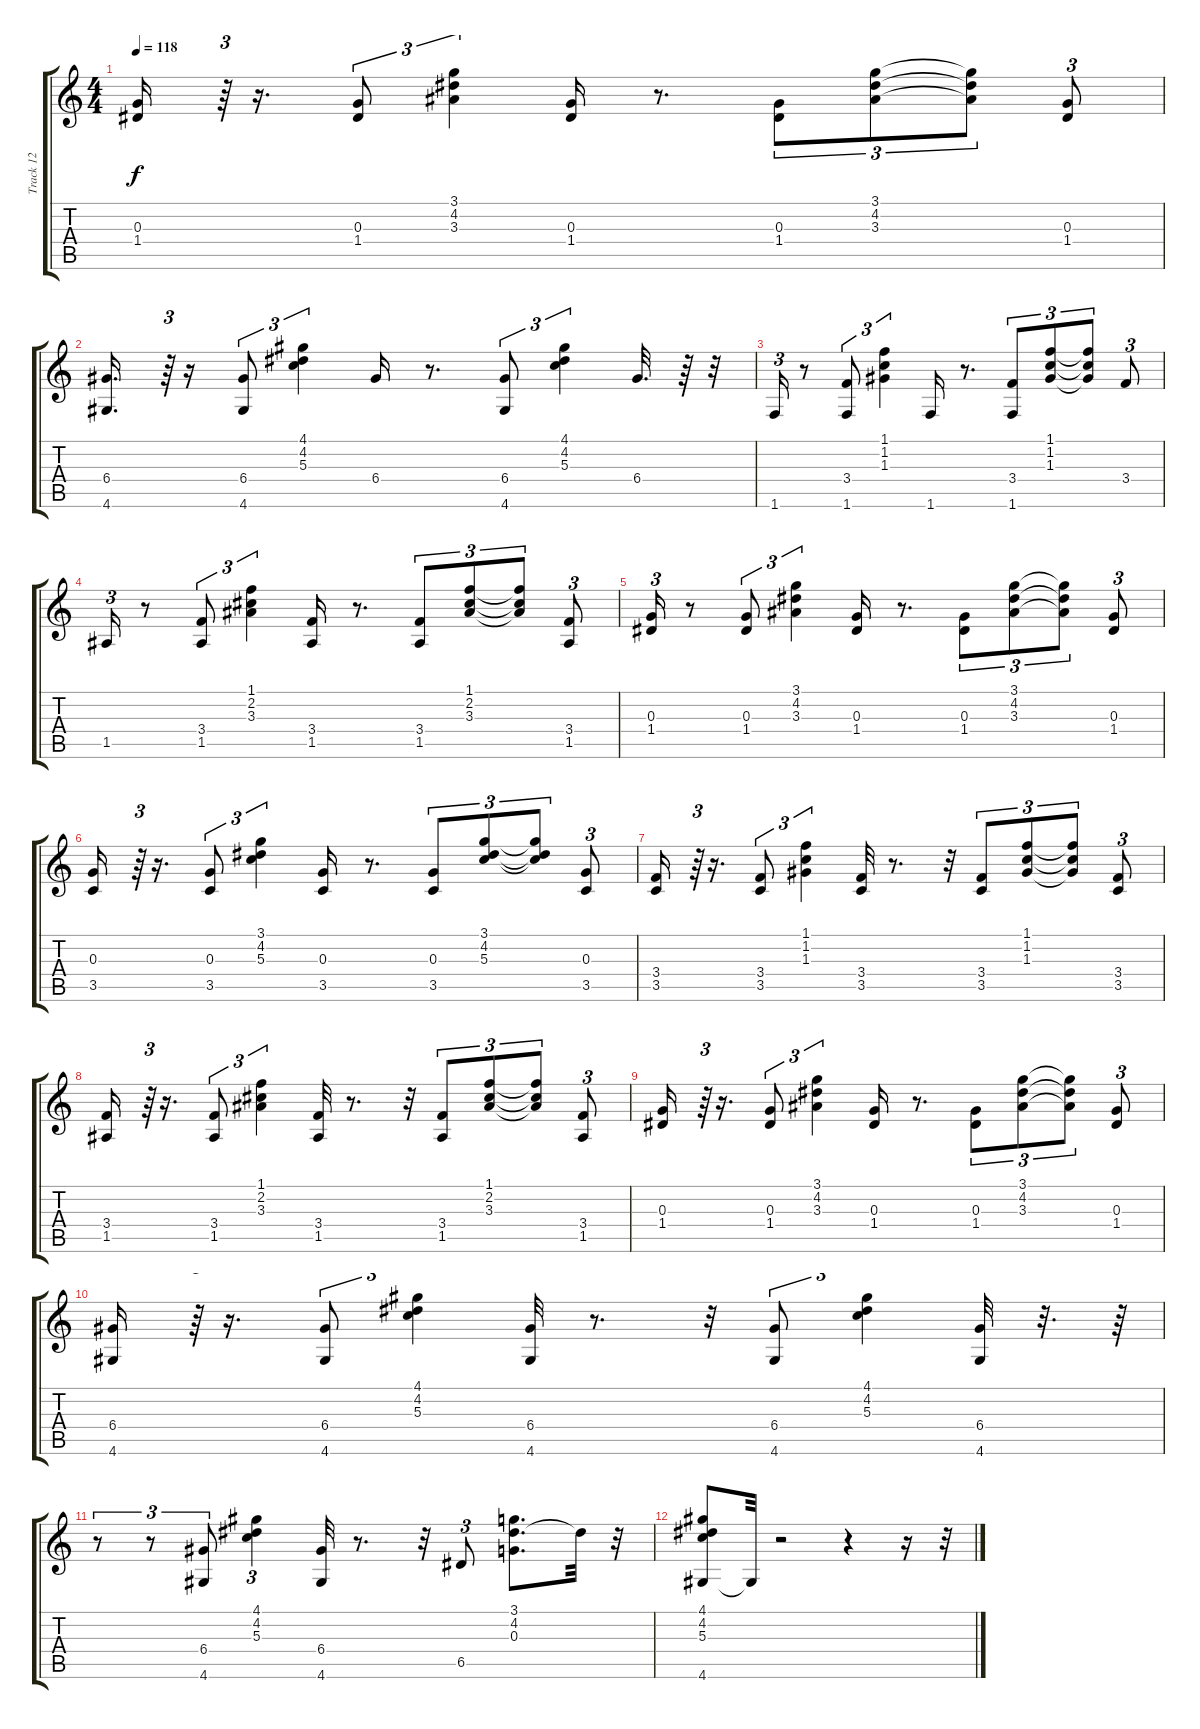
\track ("Track 12" "Track 12") {instrument acousticguitarsteel}
\staff {score tabs}
\tuning (E4 B3 G3 D3 A2 E2) {hide}
\ts (4 4)
\tempo 118
\clef g2
\ks c
(0.3 1.4).16{dy f} r.64{tu (3 2)} r.16{d} (0.3 1.4).8{tu (3 2)} (3.1 4.2 3.3).4{tu (3 2)} (0.3 1.4).16 r.8{d} (0.3 1.4).8{tu (3 2)} (3.1 4.2 3.3).8{tu (3 2)} (3.1{t} 4.2{t} 3.3{t}).8{tu (3 2)} (0.3 1.4).8{tu (3 2)} |
(6.4 4.6).16{d} r.64{tu (3 2)} r.16 (6.4 4.6).8{tu (3 2)} (4.1 4.2 5.3).4{tu (3 2)} 6.4.16 r.8{d} (6.4 4.6).8{tu (3 2)} (4.1 4.2 5.3).4{tu (3 2)} 6.4.32{d} r.64 r.32 |
1.6.16{tu (3 2)} r.8 (3.4 1.6).8{tu (3 2)} (1.1 1.2 1.3).4{tu (3 2)} 1.6.16 r.8{d} (3.4 1.6).8{tu (3 2)} (1.1 1.2 1.3).8{tu (3 2)} (1.1{t} 1.2{t} 1.3{t}).8{tu (3 2)} 3.4.8{tu (3 2)} |
1.5.16{tu (3 2)} r.8 (3.4 1.5).8{tu (3 2)} (1.1 2.2 3.3).4{tu (3 2)} (3.4 1.5).16 r.8{d} (3.4 1.5).8{tu (3 2)} (1.1 2.2 3.3).8{tu (3 2)} (1.1{t} 2.2{t} 3.3{t}).8{tu (3 2)} (3.4 1.5).8{tu (3 2)} |
(0.3 1.4).16{tu (3 2)} r.8 (0.3 1.4).8{tu (3 2)} (3.1 4.2 3.3).4{tu (3 2)} (0.3 1.4).16 r.8{d} (0.3 1.4).8{tu (3 2)} (3.1 4.2 3.3).8{tu (3 2)} (3.1{t} 4.2{t} 3.3{t}).8{tu (3 2)} (0.3 1.4).8{tu (3 2)} |
(0.3 3.5).16 r.64{tu (3 2)} r.16{d} (0.3 3.5).8{tu (3 2)} (3.1 4.2 5.3).4{tu (3 2)} (0.3 3.5).16 r.8{d} (0.3 3.5).8{tu (3 2)} (3.1 4.2 5.3).8{tu (3 2)} (3.1{t} 4.2{t} 5.3{t}).8{tu (3 2)} (0.3 3.5).8{tu (3 2)} |
(3.4 3.5).16 r.64{tu (3 2)} r.16{d} (3.4 3.5).8{tu (3 2)} (1.1 1.2 1.3).4{tu (3 2)} (3.4 3.5).32 r.8{d} r.32 (3.4 3.5).8{tu (3 2)} (1.1 1.2 1.3).8{tu (3 2)} (1.1{t} 1.2{t} 1.3{t}).8{tu (3 2)} (3.4 3.5).8{tu (3 2)} |
(3.4 1.5).16 r.64{tu (3 2)} r.16{d} (3.4 1.5).8{tu (3 2)} (1.1 2.2 3.3).4{tu (3 2)} (3.4 1.5).32 r.8{d} r.32 (3.4 1.5).8{tu (3 2)} (1.1 2.2 3.3).8{tu (3 2)} (1.1{t} 2.2{t} 3.3{t}).8{tu (3 2)} (3.4 1.5).8{tu (3 2)} |
(0.3 1.4).16 r.64{tu (3 2)} r.16{d} (0.3 1.4).8{tu (3 2)} (3.1 4.2 3.3).4{tu (3 2)} (0.3 1.4).16 r.8{d} (0.3 1.4).8{tu (3 2)} (3.1 4.2 3.3).8{tu (3 2)} (3.1{t} 4.2{t} 3.3{t}).8{tu (3 2)} (0.3 1.4).8{tu (3 2)} |
(6.4 4.6).16 r.64{tu (3 2)} r.16{d} (6.4 4.6).8{tu (3 2)} (4.1 4.2 5.3).4{tu (3 2)} (6.4 4.6).32 r.8{d} r.32 (6.4 4.6).8{tu (3 2)} (4.1 4.2 5.3).4{tu (3 2)} (6.4 4.6).32 r.32{d} r.64 |
r.8{tu (3 2)} r.8{tu (3 2)} (6.4 4.6).8{tu (3 2)} (4.1 4.2 5.3).4{tu (3 2)} (6.4 4.6).32 r.8{d} r.32 6.5.8{tu (3 2)} (3.1 4.2 0.3).8{d} 4.2{t}.32 r.32 |
(4.1 4.2 5.3 4.6).8 4.6{t}.32 r.2 r.4 r.16 r.32
